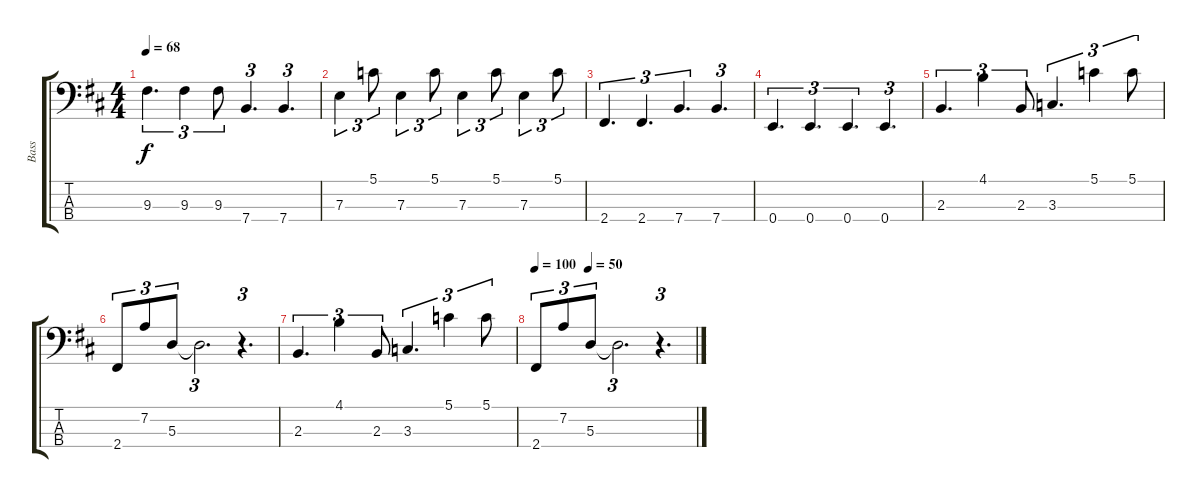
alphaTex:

\track ("Bass" "Bass") {instrument electricbassfinger}
\staff {score tabs}
\tuning (G2 D2 A1 E1) {hide}
\ts (4 4)
\tempo 68
\clef f4
\ks d
9.3.4{d tu (3 2) dy f} 9.3.4{tu (3 2)} 9.3.8{tu (3 2)} 7.4.4{d tu (3 2)} 7.4.4{d tu (3 2)} |
7.3.4{tu (3 2)} 5.1.8{tu (3 2)} 7.3.4{tu (3 2)} 5.1.8{tu (3 2)} 7.3.4{tu (3 2)} 5.1.8{tu (3 2)} 7.3.4{tu (3 2)} 5.1.8{tu (3 2)} |
2.4.4{d tu (3 2)} 2.4.4{d tu (3 2)} 7.4.4{d tu (3 2)} 7.4.4{d tu (3 2)} |
0.4.4{d tu (3 2)} 0.4.4{d tu (3 2)} 0.4.4{d tu (3 2)} 0.4.4{d tu (3 2)} |
2.3.4{d tu (3 2)} 4.1.4{tu (3 2)} 2.3.8{tu (3 2)} 3.3.4{d tu (3 2)} 5.1.4{tu (3 2)} 5.1.8{tu (3 2)} |
2.4.8{tu (3 2)} 7.2.8{tu (3 2)} 5.3.8{tu (3 2)} 5.3{t}.2{d tu (3 2)} r.4{d tu (3 2)} |
2.3.4{d tu (3 2)} 4.1.4{tu (3 2)} 2.3.8{tu (3 2)} 3.3.4{d tu (3 2)} 5.1.4{tu (3 2)} 5.1.8{tu (3 2)} |
\tempo 100
\tempo (50 0.3333333333333333)
2.4.8{tu (3 2)} 7.2.8{tu (3 2)} 5.3.8{tu (3 2)} 5.3{t}.2{d tu (3 2)} r.4{d tu (3 2)}
